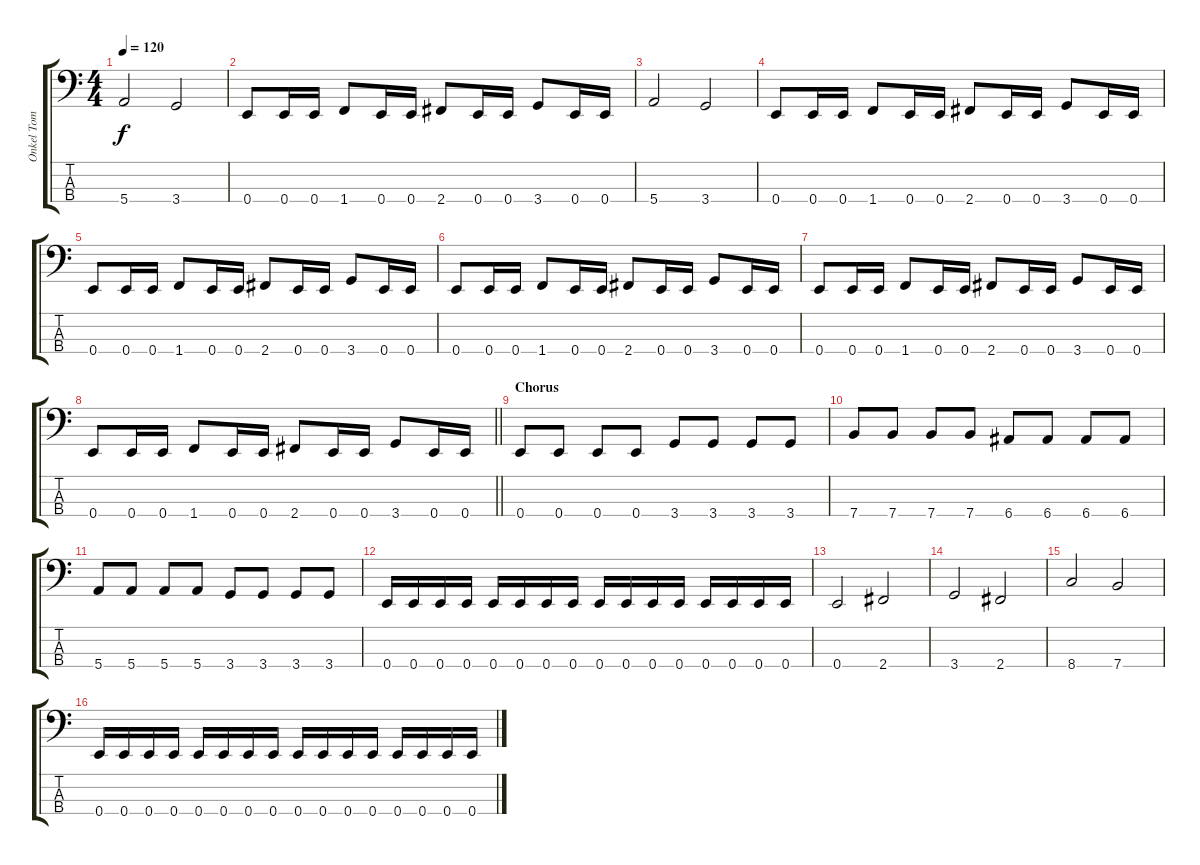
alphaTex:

\track ("Onkel Tom" "Onkel Tom") {instrument electricbassfinger}
\staff {score tabs}
\tuning (G2 D2 A1 E1) {hide}
\ts (4 4)
\tempo 120
\clef f4
\ks c
5.4.2{dy f} 3.4.2 |
0.4.8 0.4.16 0.4.16 1.4.8 0.4.16 0.4.16 2.4.8 0.4.16 0.4.16 3.4.8 0.4.16 0.4.16 |
5.4.2 3.4.2 |
0.4.8 0.4.16 0.4.16 1.4.8 0.4.16 0.4.16 2.4.8 0.4.16 0.4.16 3.4.8 0.4.16 0.4.16 |
0.4.8 0.4.16 0.4.16 1.4.8 0.4.16 0.4.16 2.4.8 0.4.16 0.4.16 3.4.8 0.4.16 0.4.16 |
0.4.8 0.4.16 0.4.16 1.4.8 0.4.16 0.4.16 2.4.8 0.4.16 0.4.16 3.4.8 0.4.16 0.4.16 |
0.4.8 0.4.16 0.4.16 1.4.8 0.4.16 0.4.16 2.4.8 0.4.16 0.4.16 3.4.8 0.4.16 0.4.16 |
\barLineRight lightlight
0.4.8 0.4.16 0.4.16 1.4.8 0.4.16 0.4.16 2.4.8 0.4.16 0.4.16 3.4.8 0.4.16 0.4.16 |
\section ("" "Chorus")
0.4.8 0.4.8 0.4.8 0.4.8 3.4.8 3.4.8 3.4.8 3.4.8 |
7.4.8 7.4.8 7.4.8 7.4.8 6.4.8 6.4.8 6.4.8 6.4.8 |
5.4.8 5.4.8 5.4.8 5.4.8 3.4.8 3.4.8 3.4.8 3.4.8 |
0.4.16 0.4.16 0.4.16 0.4.16 0.4.16 0.4.16 0.4.16 0.4.16 0.4.16 0.4.16 0.4.16 0.4.16 0.4.16 0.4.16 0.4.16 0.4.16 |
0.4.2 2.4.2 |
3.4.2 2.4.2 |
8.4.2 7.4.2 |
0.4.16 0.4.16 0.4.16 0.4.16 0.4.16 0.4.16 0.4.16 0.4.16 0.4.16 0.4.16 0.4.16 0.4.16 0.4.16 0.4.16 0.4.16 0.4.16
